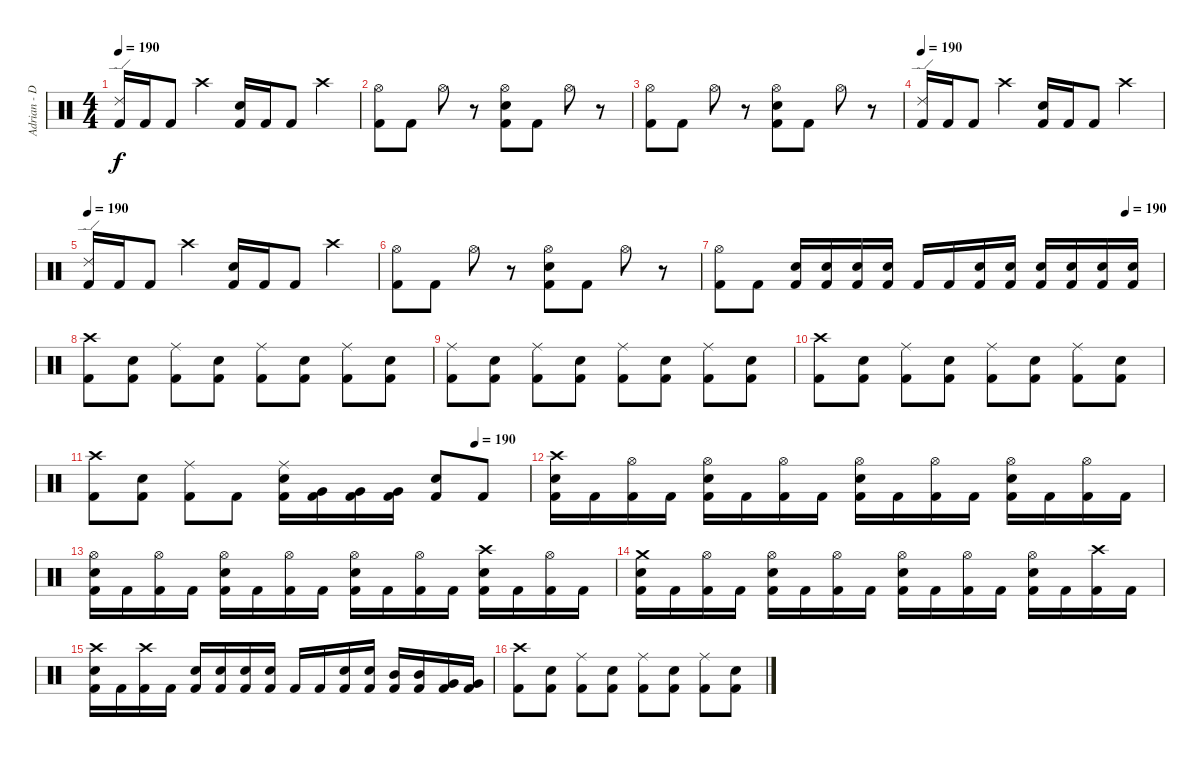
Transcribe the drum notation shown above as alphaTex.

\track ("Adrian - Drums" "Adrian - D") {instrument percussion}
\staff {score}
\articulation defaults
\ts (4 4)
\tempo 190
\clef neutral
\ks c
("Ride (edge) 2" "Kick (hit) 2").16{dy f} "Kick (hit) 2".16 "Kick (hit) 2".8 "Crash high (hit)".4 ("Electric Snare (hit)" "Kick (hit) 2").16 "Kick (hit) 2".16 "Kick (hit) 2".8 "Crash high (hit)".4 |
("Hi-Hat (open)" "Kick (hit) 2").8 "Kick (hit) 2".8 "Hi-Hat (open)".8 r.8 ("Hi-Hat (open)" "Electric Snare (hit)" "Kick (hit) 2").8 "Kick (hit) 2".8 "Hi-Hat (open)".8 r.8 |
("Hi-Hat (open)" "Kick (hit) 2").8 "Kick (hit) 2".8 "Hi-Hat (open)".8 r.8 ("Hi-Hat (open)" "Electric Snare (hit)" "Kick (hit) 2").8 "Kick (hit) 2".8 "Hi-Hat (open)".8 r.8 |
\tempo 190
("Ride (edge) 2" "Kick (hit) 2").16 "Kick (hit) 2".16 "Kick (hit) 2".8 "Crash high (hit)".4 ("Electric Snare (hit)" "Kick (hit) 2").16 "Kick (hit) 2".16 "Kick (hit) 2".8 "Crash high (hit)".4 |
\tempo 190
("Ride (edge) 2" "Kick (hit) 2").16 "Kick (hit) 2".16 "Kick (hit) 2".8 "Crash high (hit)".4 ("Electric Snare (hit)" "Kick (hit) 2").16 "Kick (hit) 2".16 "Kick (hit) 2".8 "Crash high (hit)".4 |
("Hi-Hat (open)" "Kick (hit) 2").8 "Kick (hit) 2".8 "Hi-Hat (open)".8 r.8 ("Hi-Hat (open)" "Electric Snare (hit)" "Kick (hit) 2").8 "Kick (hit) 2".8 "Hi-Hat (open)".8 r.8 |
\tempo (190 0.9166666666666666)
("Hi-Hat (open)" "Kick (hit) 2").8 "Kick (hit) 2".8 ("Electric Snare (hit)" "Kick (hit) 2").16 ("Electric Snare (hit)" "Kick (hit) 2").16 ("Electric Snare (hit)" "Kick (hit) 2").16 ("Electric Snare (hit)" "Kick (hit) 2").16 "Kick (hit) 2".16 "Kick (hit) 2".16 ("Electric Snare (hit)" "Kick (hit) 2").16 ("Electric Snare (hit)" "Kick (hit) 2").16 ("Electric Snare (hit)" "Kick (hit) 2").16 ("Electric Snare (hit)" "Kick (hit) 2").16 ("Electric Snare (hit)" "Kick (hit) 2").16 ("Electric Snare (hit)" "Kick (hit) 2").16 |
("Crash high (hit)" "Kick (hit) 2").8 ("Electric Snare (hit)" "Kick (hit) 2").8 ("Ride (middle)" "Kick (hit) 2").8 ("Electric Snare (hit)" "Kick (hit) 2").8 ("Ride (middle)" "Kick (hit) 2").8 ("Electric Snare (hit)" "Kick (hit) 2").8 ("Ride (middle)" "Kick (hit) 2").8 ("Electric Snare (hit)" "Kick (hit) 2").8 |
("Ride (middle)" "Kick (hit) 2").8 ("Electric Snare (hit)" "Kick (hit) 2").8 ("Ride (middle)" "Kick (hit) 2").8 ("Electric Snare (hit)" "Kick (hit) 2").8 ("Ride (middle)" "Kick (hit) 2").8 ("Electric Snare (hit)" "Kick (hit) 2").8 ("Ride (middle)" "Kick (hit) 2").8 ("Electric Snare (hit)" "Kick (hit) 2").8 |
("Crash high (hit)" "Kick (hit) 2").8 ("Electric Snare (hit)" "Kick (hit) 2").8 ("Ride (middle)" "Kick (hit) 2").8 ("Electric Snare (hit)" "Kick (hit) 2").8 ("Ride (middle)" "Kick (hit) 2").8 ("Electric Snare (hit)" "Kick (hit) 2").8 ("Ride (middle)" "Kick (hit) 2").8 ("Electric Snare (hit)" "Kick (hit) 2").8 |
\tempo (190 0.875)
("Crash high (hit)" "Kick (hit) 2").8 ("Electric Snare (hit)" "Kick (hit) 2").8 ("Ride (middle)" "Kick (hit) 2").8 "Kick (hit) 2".8 ("Ride (middle)" "Electric Snare (hit)" "Kick (hit) 2").16 ("Very Low Tom (hit)" "Kick (hit) 2").16 ("Very Low Tom (hit)" "Kick (hit) 2").16 ("Very Low Tom (hit)" "Kick (hit) 2").16 ("Electric Snare (hit)" "Kick (hit) 2").8 "Kick (hit) 2".8 |
("Crash high (hit)" "Electric Snare (hit)" "Kick (hit) 2").16 "Kick (hit) 2".16 ("Hi-Hat (open)" "Kick (hit) 2").16 "Kick (hit) 2".16 ("Hi-Hat (open)" "Electric Snare (hit)" "Kick (hit) 2").16 "Kick (hit) 2".16 ("Hi-Hat (open)" "Kick (hit) 2").16 "Kick (hit) 2".16 ("Hi-Hat (open)" "Electric Snare (hit)" "Kick (hit) 2").16 "Kick (hit) 2".16 ("Hi-Hat (open)" "Kick (hit) 2").16 "Kick (hit) 2".16 ("Hi-Hat (open)" "Electric Snare (hit)" "Kick (hit) 2").16 "Kick (hit) 2".16 ("Hi-Hat (open)" "Kick (hit) 2").16 "Kick (hit) 2".16 |
("Hi-Hat (open)" "Electric Snare (hit)" "Kick (hit) 2").16 "Kick (hit) 2".16 ("Hi-Hat (open)" "Kick (hit) 2").16 "Kick (hit) 2".16 ("Hi-Hat (open)" "Electric Snare (hit)" "Kick (hit) 2").16 "Kick (hit) 2".16 ("Hi-Hat (open)" "Kick (hit) 2").16 "Kick (hit) 2".16 ("Hi-Hat (open)" "Electric Snare (hit)" "Kick (hit) 2").16 "Kick (hit) 2".16 ("Hi-Hat (open)" "Kick (hit) 2").16 "Kick (hit) 2".16 ("Crash high (hit)" "Electric Snare (hit)" "Kick (hit) 2").16 "Kick (hit) 2".16 ("Hi-Hat (open)" "Kick (hit) 2").16 "Kick (hit) 2".16 |
("Crash medium (hit)" "Electric Snare (hit)" "Kick (hit) 2").16 "Kick (hit) 2".16 ("Hi-Hat (open)" "Kick (hit) 2").16 "Kick (hit) 2".16 ("Hi-Hat (open)" "Electric Snare (hit)" "Kick (hit) 2").16 "Kick (hit) 2".16 ("Hi-Hat (open)" "Kick (hit) 2").16 "Kick (hit) 2".16 ("Hi-Hat (open)" "Electric Snare (hit)" "Kick (hit) 2").16 "Kick (hit) 2".16 ("Hi-Hat (open)" "Kick (hit) 2").16 "Kick (hit) 2".16 ("Hi-Hat (open)" "Electric Snare (hit)" "Kick (hit) 2").16 "Kick (hit) 2".16 ("Crash high (hit)" "Kick (hit) 2").16 "Kick (hit) 2".16 |
("Crash high (hit)" "Electric Snare (hit)" "Kick (hit) 2").16 "Kick (hit) 2".16 ("Crash high (hit)" "Kick (hit) 2").16 "Kick (hit) 2".16 ("Electric Snare (hit)" "Kick (hit) 2").16 ("Electric Snare (hit)" "Kick (hit) 2").16 ("Electric Snare (hit)" "Kick (hit) 2").16 ("Electric Snare (hit)" "Kick (hit) 2").16 "Kick (hit) 2".16 "Kick (hit) 2".16 ("Electric Snare (hit)" "Kick (hit) 2").16 ("Electric Snare (hit)" "Kick (hit) 2").16 ("Mid Tom (hit)" "Kick (hit) 2").16 ("Mid Tom (hit)" "Kick (hit) 2").16 ("Very Low Tom (hit)" "Kick (hit) 2").16 ("Very Low Tom (hit)" "Kick (hit) 2").16 |
("Crash high (hit)" "Kick (hit) 2").8 ("Electric Snare (hit)" "Kick (hit) 2").8 ("Ride (middle)" "Kick (hit) 2").8 ("Electric Snare (hit)" "Kick (hit) 2").8 ("Ride (middle)" "Kick (hit) 2").8 ("Electric Snare (hit)" "Kick (hit) 2").8 ("Ride (middle)" "Kick (hit) 2").8 ("Electric Snare (hit)" "Kick (hit) 2").8
